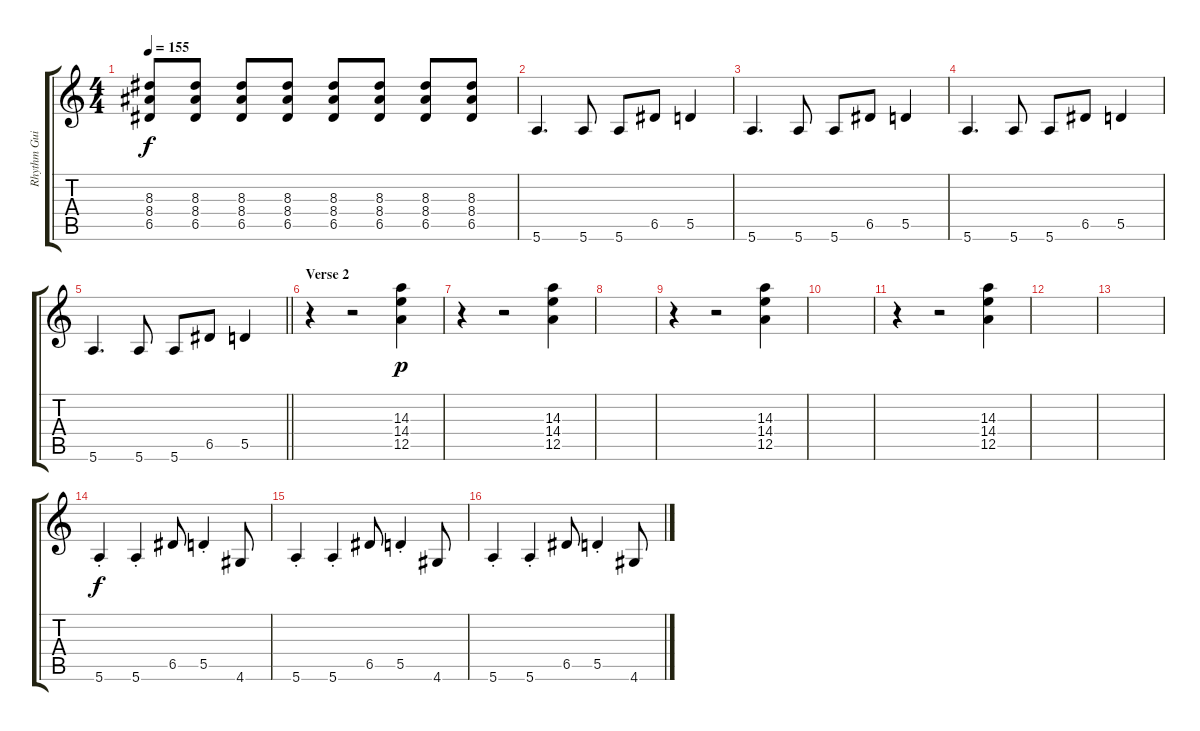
\track ("Rhythm Guitar (Distortion)" "Rhythm Gui") {instrument distortionguitar}
\staff {score tabs}
\tuning (E4 B3 G3 D3 A2 E2) {hide}
\ts (4 4)
\tempo 155
\clef g2
\ks c
(8.3 8.4 6.5).8{dy f} (8.3 8.4 6.5).8 (8.3 8.4 6.5).8 (8.3 8.4 6.5).8 (8.3 8.4 6.5).8 (8.3 8.4 6.5).8 (8.3 8.4 6.5).8 (8.3 8.4 6.5).8 |
5.6.4{d} 5.6.8 5.6.8 6.5.8 5.5.4 |
5.6.4{d} 5.6.8 5.6.8 6.5.8 5.5.4 |
5.6.4{d} 5.6.8 5.6.8 6.5.8 5.5.4 |
\barLineRight lightlight
5.6.4{d} 5.6.8 5.6.8 6.5.8 5.5.4 |
\section ("" "Verse 2")
r.4 r.2 (14.3 14.4 12.5).4{dy p} |
r.4 r.2 (14.3 14.4 12.5).4 |
|
r.4 r.2 (14.3 14.4 12.5).4 |
|
r.4 r.2 (14.3 14.4 12.5).4 |
|
|
5.6{st}.4{dy f} 5.6{st}.4 6.5.8 5.5{st}.4 4.6.8 |
5.6{st}.4 5.6{st}.4 6.5.8 5.5{st}.4 4.6.8 |
5.6{st}.4 5.6{st}.4 6.5.8 5.5{st}.4 4.6.8
